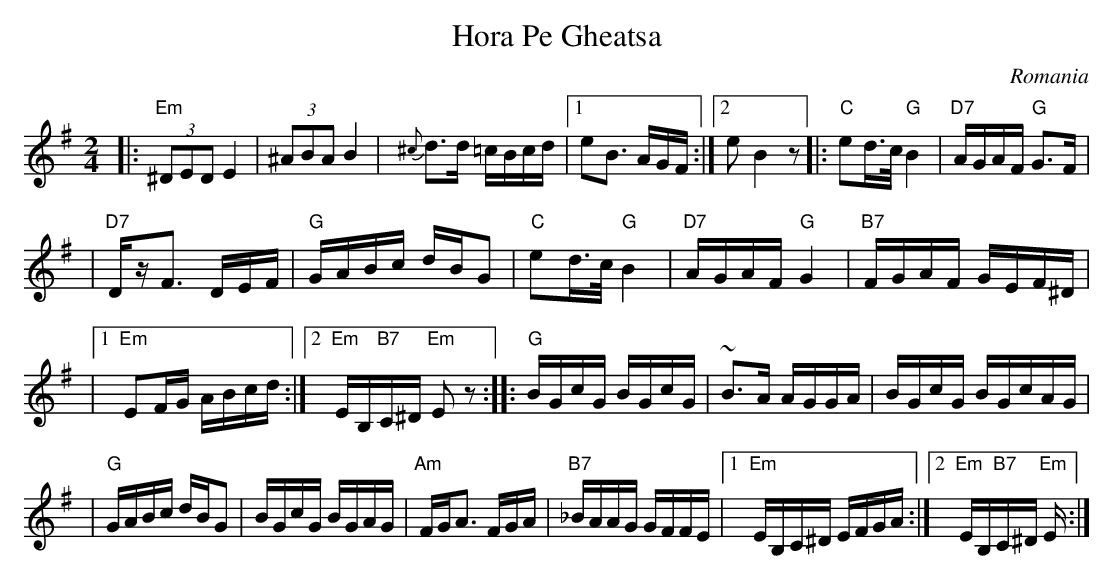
X:1
T:Hora Pe Gheatsa
O:Romania
M:2/4
L:1/16
K:Em
|: "Em"(3^D2E2D2 E4 | (3^A2B2A2 B4 | {^c}d3d =cBcd |1 e2B3 AGF :|2 e2B4 z2 |: "C"e2d>c "G"B4 | "D7"AGAF "G"G3F |
| "D7"DzF3 DEF | "G"GABc dBG2 | "C"e2d>c "G"B4 | "D7"AGAF "G"G4 | "B7"FGAF GEF^D |
|1 "Em"E2FG ABcd :|2 "Em"EB,"B7"C^D "Em"E2z2 :: "G"BGcG BGcG | ~B3A AGGA | BGcG BGcAG |
| "G"GABc dBG2 | BGcG BGAG | "Am"FGA3 FGA | "B7"_BAAG GFFE |1 "Em"EB,C^D EFGA :|2 "Em"EB,"B7"C^D "Em"E :|
